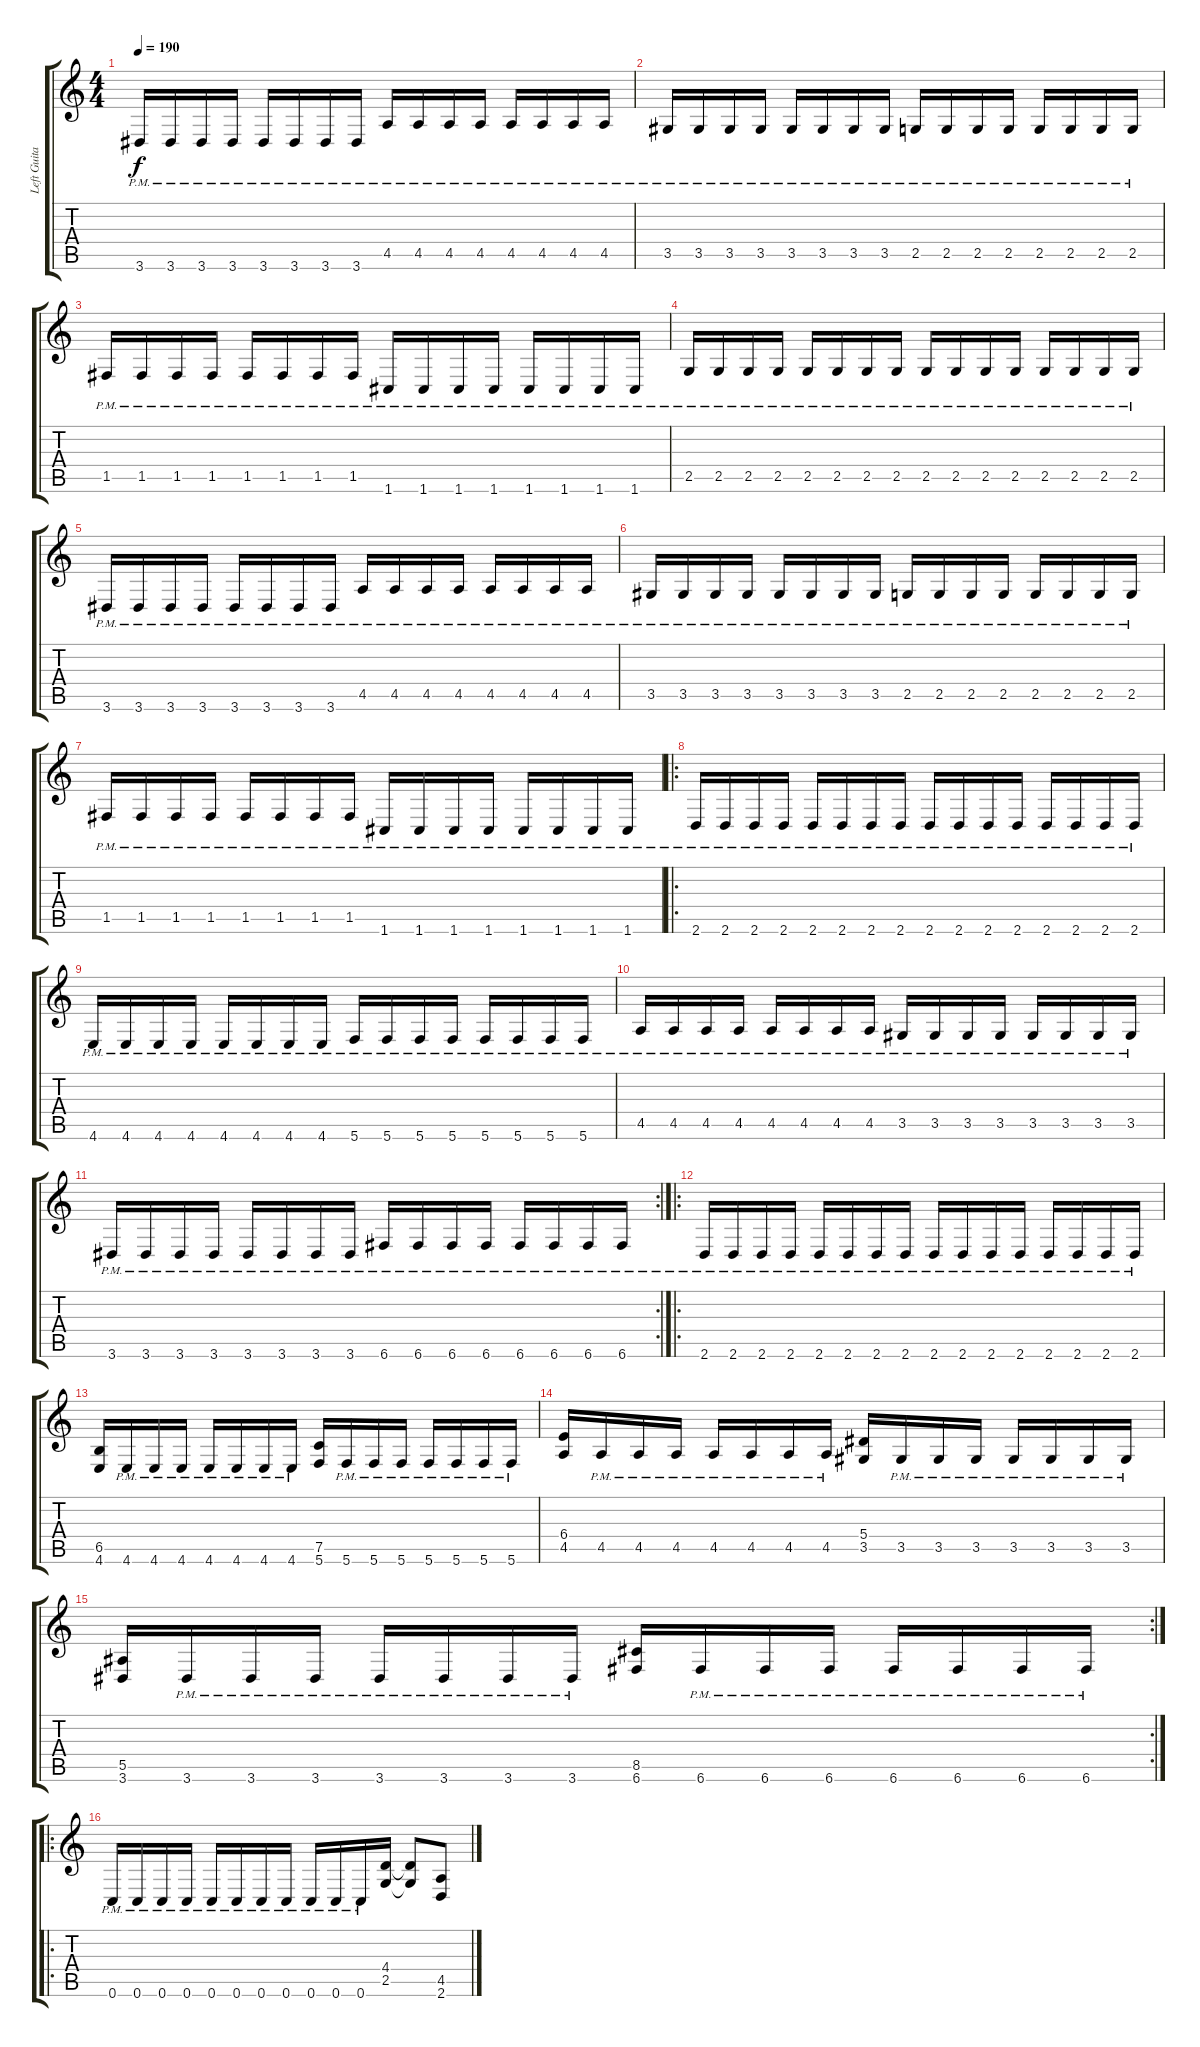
\track ("Left Guitar" "Left Guita") {instrument distortionguitar}
\staff {score tabs}
\tuning (C4 G3 Eb3 Bb2 F2 C2) {hide}
\ts (4 4)
\tempo 190
\clef g2
\ks c
3.6{pm}.16{dy f} 3.6{pm}.16 3.6{pm}.16 3.6{pm}.16 3.6{pm}.16 3.6{pm}.16 3.6{pm}.16 3.6{pm}.16 4.5{pm}.16 4.5{pm}.16 4.5{pm}.16 4.5{pm}.16 4.5{pm}.16 4.5{pm}.16 4.5{pm}.16 4.5{pm}.16 |
3.5{pm}.16 3.5{pm}.16 3.5{pm}.16 3.5{pm}.16 3.5{pm}.16 3.5{pm}.16 3.5{pm}.16 3.5{pm}.16 2.5{pm}.16 2.5{pm}.16 2.5{pm}.16 2.5{pm}.16 2.5{pm}.16 2.5{pm}.16 2.5{pm}.16 2.5{pm}.16 |
1.5{pm}.16 1.5{pm}.16 1.5{pm}.16 1.5{pm}.16 1.5{pm}.16 1.5{pm}.16 1.5{pm}.16 1.5{pm}.16 1.6{pm}.16 1.6{pm}.16 1.6{pm}.16 1.6{pm}.16 1.6{pm}.16 1.6{pm}.16 1.6{pm}.16 1.6{pm}.16 |
2.5{pm}.16 2.5{pm}.16 2.5{pm}.16 2.5{pm}.16 2.5{pm}.16 2.5{pm}.16 2.5{pm}.16 2.5{pm}.16 2.5{pm}.16 2.5{pm}.16 2.5{pm}.16 2.5{pm}.16 2.5{pm}.16 2.5{pm}.16 2.5{pm}.16 2.5{pm}.16 |
3.6{pm}.16 3.6{pm}.16 3.6{pm}.16 3.6{pm}.16 3.6{pm}.16 3.6{pm}.16 3.6{pm}.16 3.6{pm}.16 4.5{pm}.16 4.5{pm}.16 4.5{pm}.16 4.5{pm}.16 4.5{pm}.16 4.5{pm}.16 4.5{pm}.16 4.5{pm}.16 |
3.5{pm}.16 3.5{pm}.16 3.5{pm}.16 3.5{pm}.16 3.5{pm}.16 3.5{pm}.16 3.5{pm}.16 3.5{pm}.16 2.5{pm}.16 2.5{pm}.16 2.5{pm}.16 2.5{pm}.16 2.5{pm}.16 2.5{pm}.16 2.5{pm}.16 2.5{pm}.16 |
1.5{pm}.16 1.5{pm}.16 1.5{pm}.16 1.5{pm}.16 1.5{pm}.16 1.5{pm}.16 1.5{pm}.16 1.5{pm}.16 1.6{pm}.16 1.6{pm}.16 1.6{pm}.16 1.6{pm}.16 1.6{pm}.16 1.6{pm}.16 1.6{pm}.16 1.6{pm}.16 |
\ro
2.6{pm}.16 2.6{pm}.16 2.6{pm}.16 2.6{pm}.16 2.6{pm}.16 2.6{pm}.16 2.6{pm}.16 2.6{pm}.16 2.6{pm}.16 2.6{pm}.16 2.6{pm}.16 2.6{pm}.16 2.6{pm}.16 2.6{pm}.16 2.6{pm}.16 2.6{pm}.16 |
4.6{pm}.16 4.6{pm}.16 4.6{pm}.16 4.6{pm}.16 4.6{pm}.16 4.6{pm}.16 4.6{pm}.16 4.6{pm}.16 5.6{pm}.16 5.6{pm}.16 5.6{pm}.16 5.6{pm}.16 5.6{pm}.16 5.6{pm}.16 5.6{pm}.16 5.6{pm}.16 |
4.5{pm}.16 4.5{pm}.16 4.5{pm}.16 4.5{pm}.16 4.5{pm}.16 4.5{pm}.16 4.5{pm}.16 4.5{pm}.16 3.5{pm}.16 3.5{pm}.16 3.5{pm}.16 3.5{pm}.16 3.5{pm}.16 3.5{pm}.16 3.5{pm}.16 3.5{pm}.16 |
\rc 2
3.6{pm}.16 3.6{pm}.16 3.6{pm}.16 3.6{pm}.16 3.6{pm}.16 3.6{pm}.16 3.6{pm}.16 3.6{pm}.16 6.6{pm}.16 6.6{pm}.16 6.6{pm}.16 6.6{pm}.16 6.6{pm}.16 6.6{pm}.16 6.6{pm}.16 6.6{pm}.16 |
\ro
2.6{pm}.16 2.6{pm}.16 2.6{pm}.16 2.6{pm}.16 2.6{pm}.16 2.6{pm}.16 2.6{pm}.16 2.6{pm}.16 2.6{pm}.16 2.6{pm}.16 2.6{pm}.16 2.6{pm}.16 2.6{pm}.16 2.6{pm}.16 2.6{pm}.16 2.6{pm}.16 |
(6.5 4.6).16 4.6{pm}.16 4.6{pm}.16 4.6{pm}.16 4.6{pm}.16 4.6{pm}.16 4.6{pm}.16 4.6{pm}.16 (7.5 5.6).16 5.6{pm}.16 5.6{pm}.16 5.6{pm}.16 5.6{pm}.16 5.6{pm}.16 5.6{pm}.16 5.6{pm}.16 |
(6.4 4.5).16 4.5{pm}.16 4.5{pm}.16 4.5{pm}.16 4.5{pm}.16 4.5{pm}.16 4.5{pm}.16 4.5{pm}.16 (5.4 3.5).16 3.5{pm}.16 3.5{pm}.16 3.5{pm}.16 3.5{pm}.16 3.5{pm}.16 3.5{pm}.16 3.5{pm}.16 |
\rc 2
(5.5 3.6).16 3.6{pm}.16 3.6{pm}.16 3.6{pm}.16 3.6{pm}.16 3.6{pm}.16 3.6{pm}.16 3.6{pm}.16 (8.5 6.6).16 6.6{pm}.16 6.6{pm}.16 6.6{pm}.16 6.6{pm}.16 6.6{pm}.16 6.6{pm}.16 6.6{pm}.16 |
\ro
0.6{pm}.16 0.6{pm}.16 0.6{pm}.16 0.6{pm}.16 0.6{pm}.16 0.6{pm}.16 0.6{pm}.16 0.6{pm}.16 0.6{pm}.16 0.6{pm}.16 0.6{pm}.16 (4.4 2.5).16 (4.4{t} 2.5{t}).8 (4.5 2.6).8
